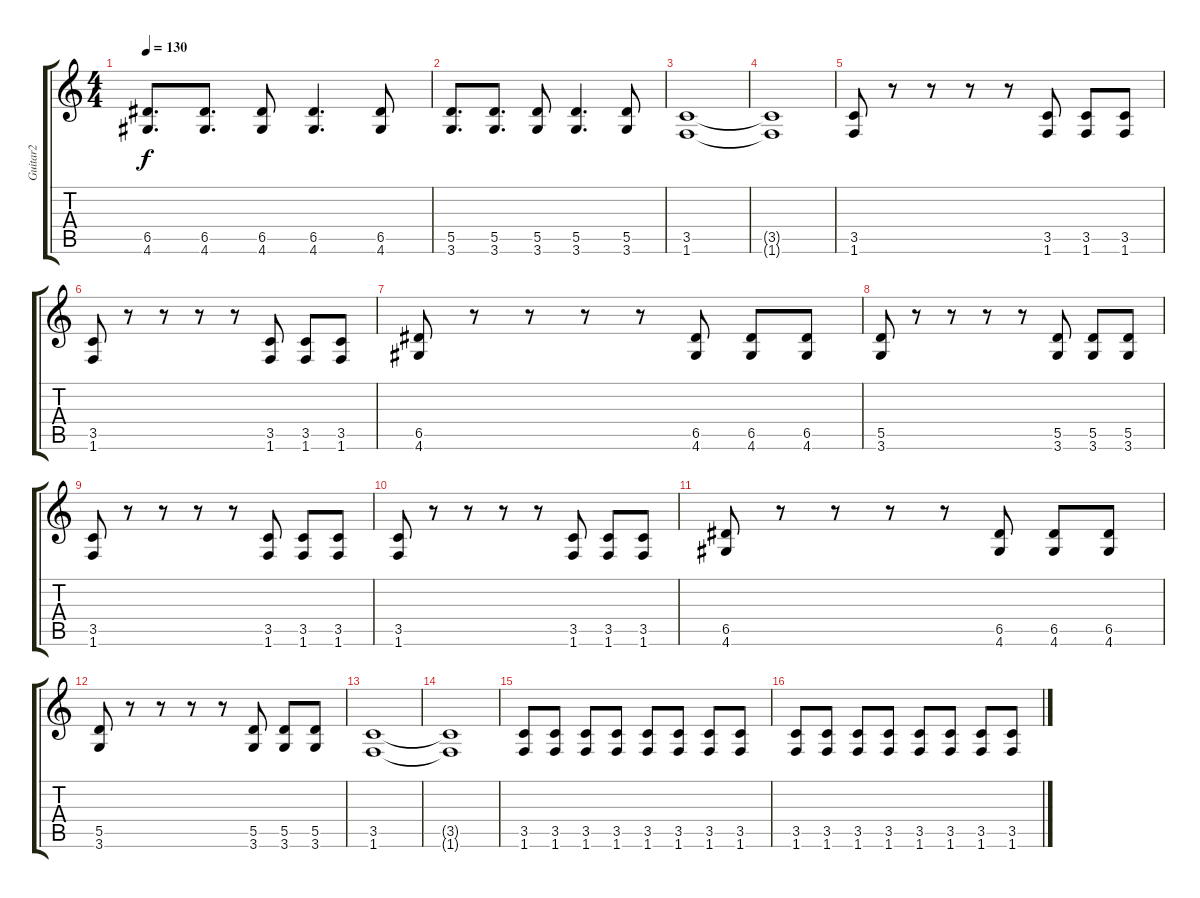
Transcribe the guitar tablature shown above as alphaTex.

\track ("Guitar2" "Guitar2") {instrument overdrivenguitar}
\staff {score tabs}
\tuning (E4 B3 G3 D3 A2 E2) {hide}
\ts (4 4)
\tempo 130
\clef g2
\ks c
(6.5 4.6).8{d dy f} (6.5 4.6).8{d} (6.5 4.6).8 (6.5 4.6).4{d} (6.5 4.6).8 |
(5.5 3.6).8{d} (5.5 3.6).8{d} (5.5 3.6).8 (5.5 3.6).4{d} (5.5 3.6).8 |
(3.5 1.6).1 |
(3.5{t} 1.6{t}).1 |
(3.5 1.6).8 r.8 r.8 r.8 r.8 (3.5 1.6).8 (3.5 1.6).8 (3.5 1.6).8 |
(3.5 1.6).8 r.8 r.8 r.8 r.8 (3.5 1.6).8 (3.5 1.6).8 (3.5 1.6).8 |
(6.5 4.6).8 r.8 r.8 r.8 r.8 (6.5 4.6).8 (6.5 4.6).8 (6.5 4.6).8 |
(5.5 3.6).8 r.8 r.8 r.8 r.8 (5.5 3.6).8 (5.5 3.6).8 (5.5 3.6).8 |
(3.5 1.6).8 r.8 r.8 r.8 r.8 (3.5 1.6).8 (3.5 1.6).8 (3.5 1.6).8 |
(3.5 1.6).8 r.8 r.8 r.8 r.8 (3.5 1.6).8 (3.5 1.6).8 (3.5 1.6).8 |
(6.5 4.6).8 r.8 r.8 r.8 r.8 (6.5 4.6).8 (6.5 4.6).8 (6.5 4.6).8 |
(5.5 3.6).8 r.8 r.8 r.8 r.8 (5.5 3.6).8 (5.5 3.6).8 (5.5 3.6).8 |
(3.5 1.6).1 |
(3.5{t} 1.6{t}).1 |
(3.5 1.6).8 (3.5 1.6).8 (3.5 1.6).8 (3.5 1.6).8 (3.5 1.6).8 (3.5 1.6).8 (3.5 1.6).8 (3.5 1.6).8 |
(3.5 1.6).8 (3.5 1.6).8 (3.5 1.6).8 (3.5 1.6).8 (3.5 1.6).8 (3.5 1.6).8 (3.5 1.6).8 (3.5 1.6).8
